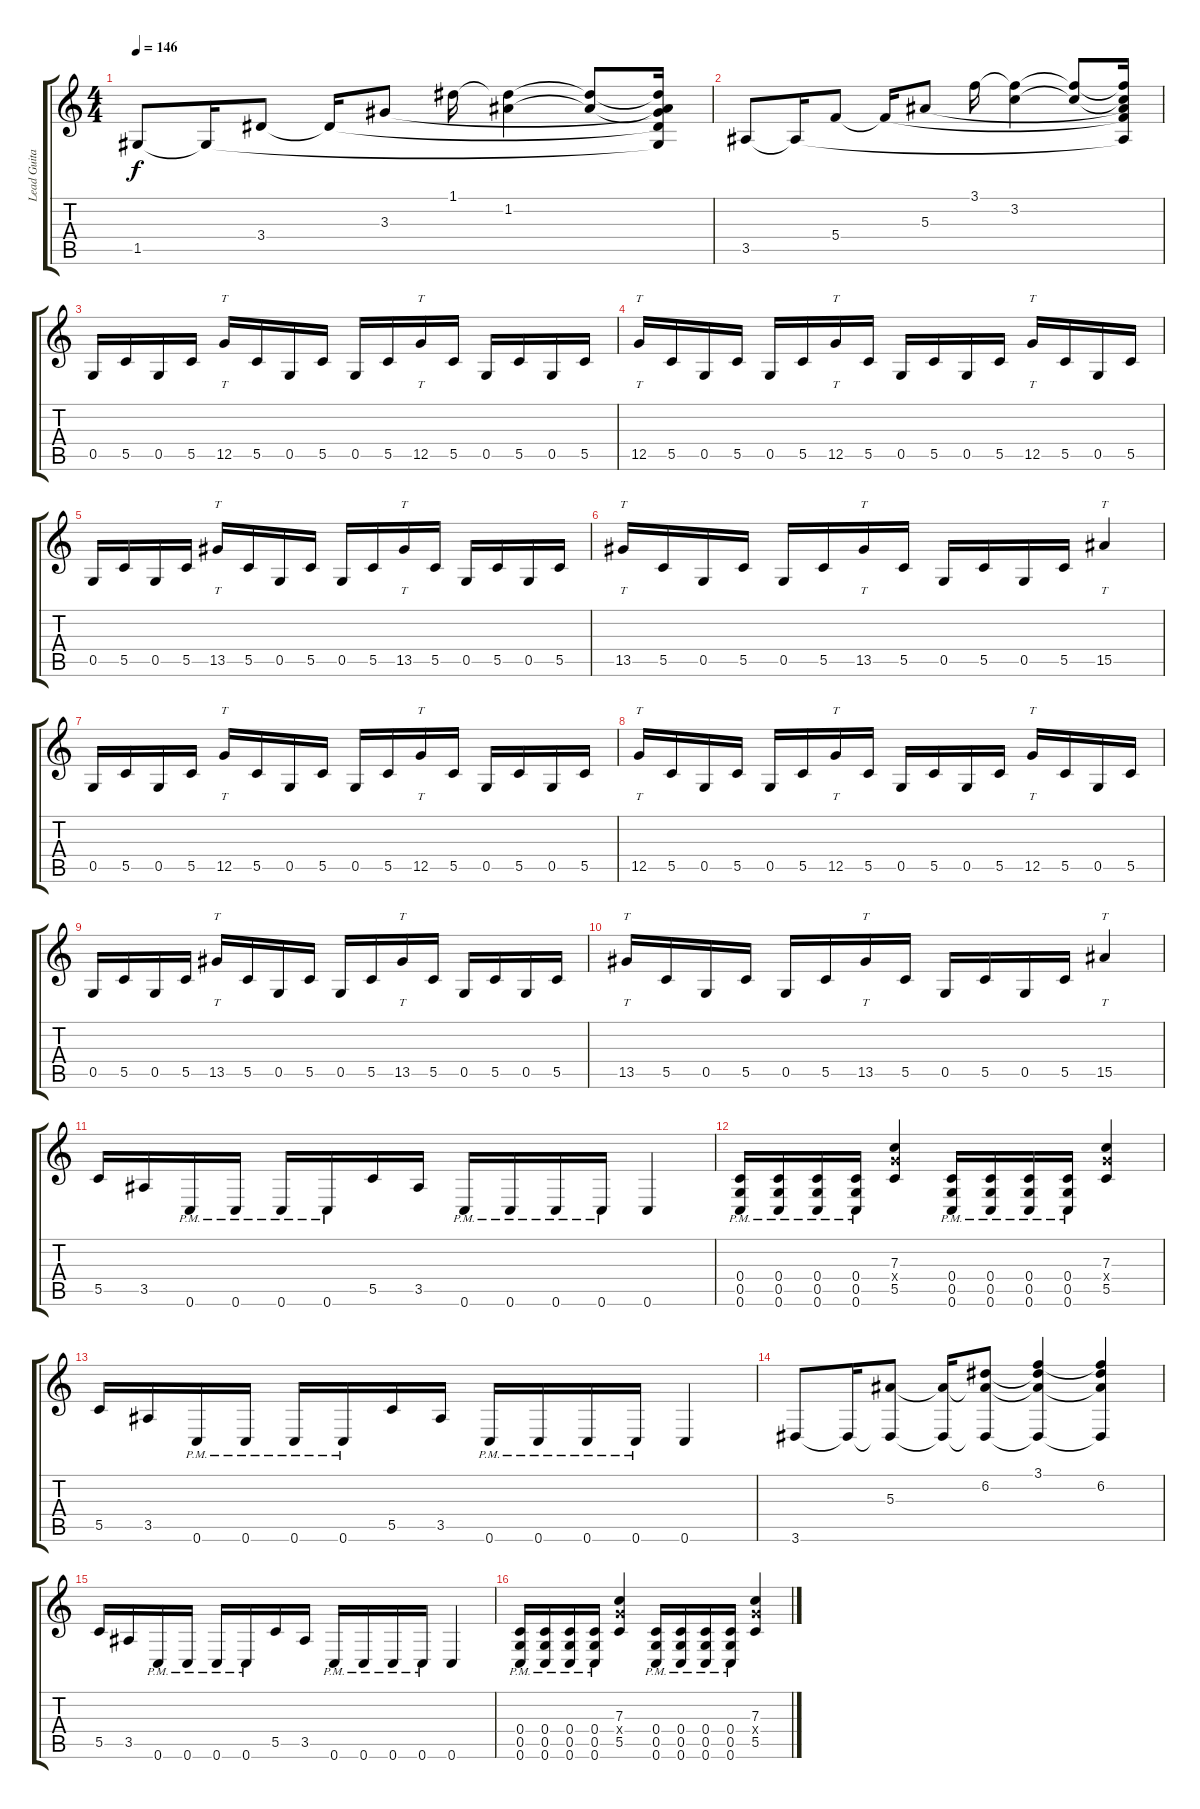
\track ("Lead Guitar" "Lead Guita") {instrument distortionguitar}
\staff {score tabs}
\tuning (D4 A3 F3 C3 G2 C2) {hide}
\ts (4 4)
\tempo 146
\clef g2
\ks c
1.5.8{dy f} 1.5{t}.16 3.4.8 3.4{t}.16 3.3.8 1.1.16 (1.1{t} 1.2).4 (1.1{t} 1.2{t}).8 (1.1{t} 1.2{t} 3.3{t} 3.4{t} 1.5{t}).16 |
3.5.8 3.5{t}.16 5.4.8 5.4{t}.16 5.3.8 3.1.16 (3.1{t} 3.2).4 (3.1{t} 3.2{t}).8 (3.1{t} 3.2{t} 5.3{t} 5.4{t} 3.5{t}).16 |
0.5.16{instrument distortionguitar} 5.5.16 0.5.16 5.5.16 12.5.16{tt} 5.5.16 0.5.16 5.5.16 0.5.16 5.5.16 12.5.16{tt} 5.5.16 0.5.16 5.5.16 0.5.16 5.5.16 |
12.5.16{tt} 5.5.16 0.5.16 5.5.16 0.5.16 5.5.16 12.5.16{tt} 5.5.16 0.5.16 5.5.16 0.5.16 5.5.16 12.5.16{tt} 5.5.16 0.5.16 5.5.16 |
0.5.16 5.5.16 0.5.16 5.5.16 13.5.16{tt} 5.5.16 0.5.16 5.5.16 0.5.16 5.5.16 13.5.16{tt} 5.5.16 0.5.16 5.5.16 0.5.16 5.5.16 |
13.5.16{tt} 5.5.16 0.5.16 5.5.16 0.5.16 5.5.16 13.5.16{tt} 5.5.16 0.5.16 5.5.16 0.5.16 5.5.16 15.5.4{tt} |
0.5.16 5.5.16 0.5.16 5.5.16 12.5.16{tt} 5.5.16 0.5.16 5.5.16 0.5.16 5.5.16 12.5.16{tt} 5.5.16 0.5.16 5.5.16 0.5.16 5.5.16 |
12.5.16{tt} 5.5.16 0.5.16 5.5.16 0.5.16 5.5.16 12.5.16{tt} 5.5.16 0.5.16 5.5.16 0.5.16 5.5.16 12.5.16{tt} 5.5.16 0.5.16 5.5.16 |
0.5.16 5.5.16 0.5.16 5.5.16 13.5.16{tt} 5.5.16 0.5.16 5.5.16 0.5.16 5.5.16 13.5.16{tt} 5.5.16 0.5.16 5.5.16 0.5.16 5.5.16 |
13.5.16{tt} 5.5.16 0.5.16 5.5.16 0.5.16 5.5.16 13.5.16{tt} 5.5.16 0.5.16 5.5.16 0.5.16 5.5.16 15.5.4{tt} |
5.5.16 3.5.16 0.6{pm}.16 0.6{pm}.16 0.6{pm}.16 0.6{pm}.16 5.5.16 3.5.16 0.6{pm}.16 0.6{pm}.16 0.6{pm}.16 0.6{pm}.16 0.6.4 |
(0.4{pm} 0.5{pm} 0.6{pm}).16 (0.4{pm} 0.5{pm} 0.6{pm}).16 (0.4{pm} 0.5{pm} 0.6{pm}).16 (0.4{pm} 0.5{pm} 0.6{pm}).16 (7.3 7.4{x} 5.5).4 (0.4{pm} 0.5{pm} 0.6{pm}).16 (0.4{pm} 0.5{pm} 0.6{pm}).16 (0.4{pm} 0.5{pm} 0.6{pm}).16 (0.4{pm} 0.5{pm} 0.6{pm}).16 (7.3 7.4{x} 5.5).4 |
5.5.16 3.5.16 0.6{pm}.16 0.6{pm}.16 0.6{pm}.16 0.6{pm}.16 5.5.16 3.5.16 0.6{pm}.16 0.6{pm}.16 0.6{pm}.16 0.6{pm}.16 0.6.4 |
3.6.8 3.6{t}.16 (5.3 3.6{t}).8 (5.3{t} 3.6{t}).16 (6.2 5.3{t} 3.6{t}).8 (3.1 6.2{t} 5.3{t} 3.6{t}).4 (3.1{t} 6.2 5.3{t} 3.6{t}).4 |
5.5.16 3.5.16 0.6{pm}.16 0.6{pm}.16 0.6{pm}.16 0.6{pm}.16 5.5.16 3.5.16 0.6{pm}.16 0.6{pm}.16 0.6{pm}.16 0.6{pm}.16 0.6.4 |
(0.4{pm} 0.5{pm} 0.6{pm}).16 (0.4{pm} 0.5{pm} 0.6{pm}).16 (0.4{pm} 0.5{pm} 0.6{pm}).16 (0.4{pm} 0.5{pm} 0.6{pm}).16 (7.3 7.4{x} 5.5).4 (0.4{pm} 0.5{pm} 0.6{pm}).16 (0.4{pm} 0.5{pm} 0.6{pm}).16 (0.4{pm} 0.5{pm} 0.6{pm}).16 (0.4{pm} 0.5{pm} 0.6{pm}).16 (7.3 7.4{x} 5.5).4
